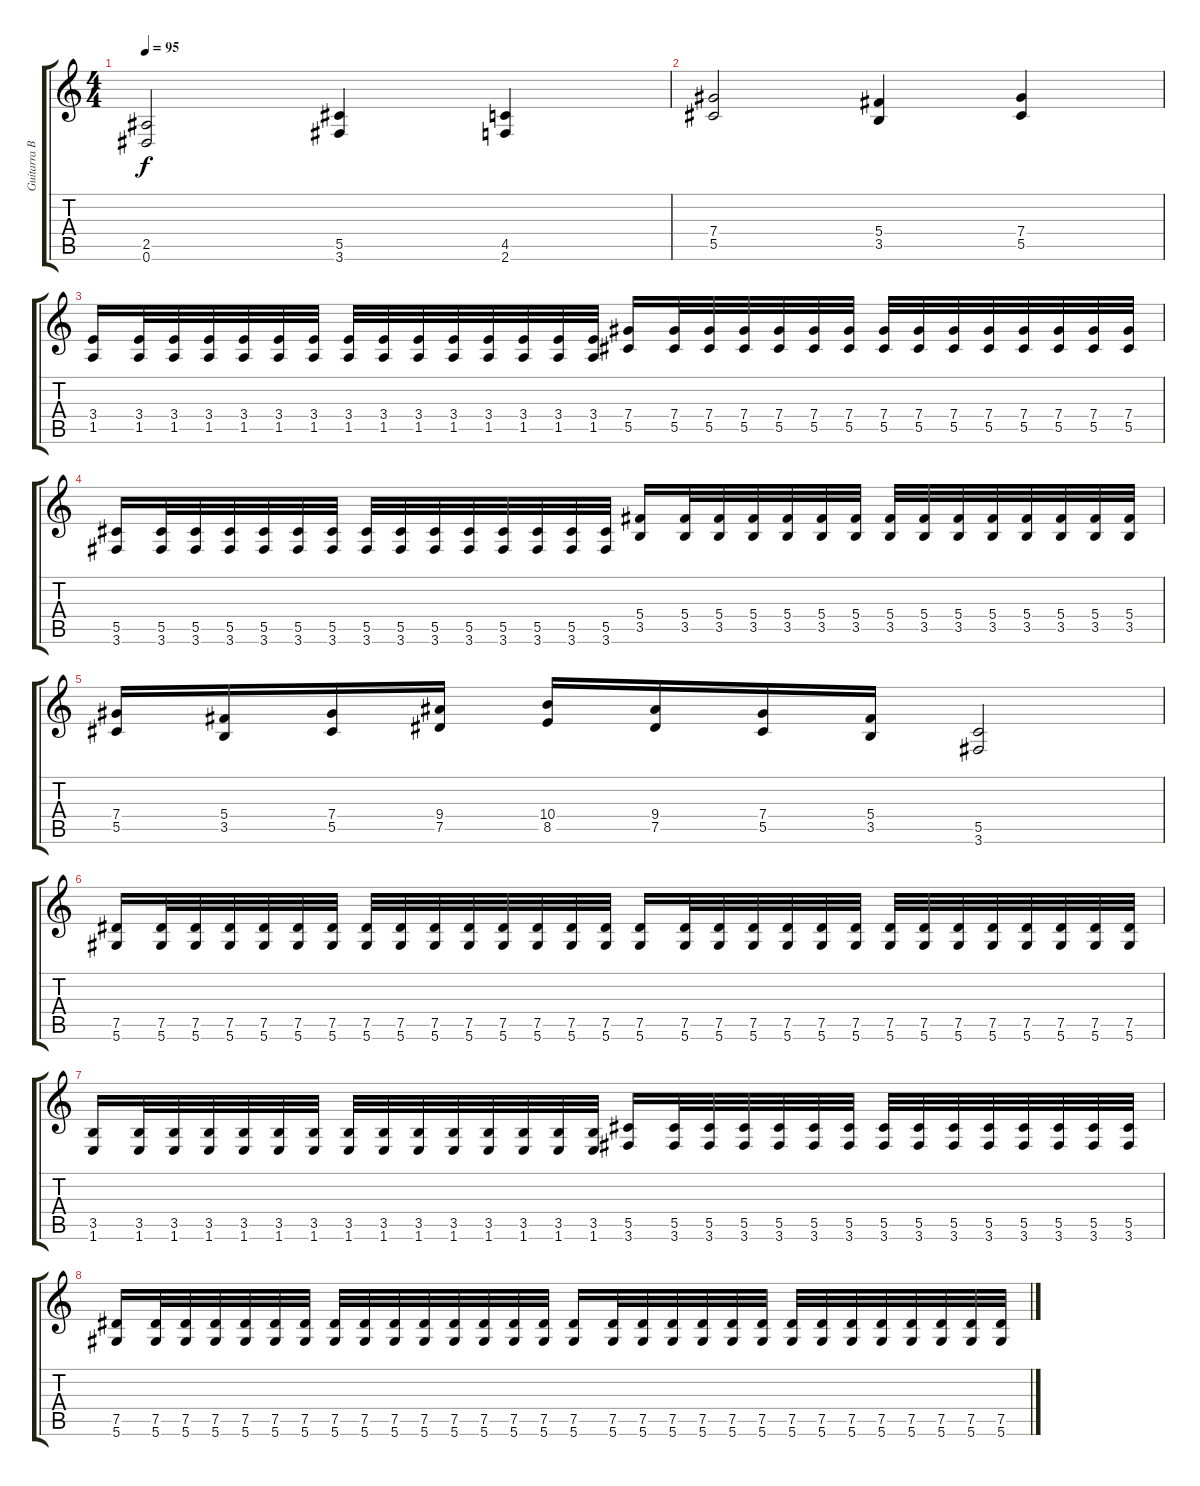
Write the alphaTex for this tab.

\track ("Guitarra Base" "Guitarra B") {instrument overdrivenguitar}
\staff {score tabs}
\tuning (Eb4 Bb3 Gb3 Db3 Ab2 Eb2) {hide}
\ts (4 4)
\tempo 95
\clef g2
\ks c
(2.5 0.6).2{dy f} (5.5 3.6).4 (4.5 2.6).4 |
(7.4 5.5).2 (5.4 3.5).4 (7.4 5.5).4 |
(3.4 1.5).16 (3.4 1.5).32 (3.4 1.5).32 (3.4 1.5).32 (3.4 1.5).32 (3.4 1.5).32 (3.4 1.5).32 (3.4 1.5).32 (3.4 1.5).32 (3.4 1.5).32 (3.4 1.5).32 (3.4 1.5).32 (3.4 1.5).32 (3.4 1.5).32 (3.4 1.5).32 (7.4 5.5).16 (7.4 5.5).32 (7.4 5.5).32 (7.4 5.5).32 (7.4 5.5).32 (7.4 5.5).32 (7.4 5.5).32 (7.4 5.5).32 (7.4 5.5).32 (7.4 5.5).32 (7.4 5.5).32 (7.4 5.5).32 (7.4 5.5).32 (7.4 5.5).32 (7.4 5.5).32 |
(5.5 3.6).16 (5.5 3.6).32 (5.5 3.6).32 (5.5 3.6).32 (5.5 3.6).32 (5.5 3.6).32 (5.5 3.6).32 (5.5 3.6).32 (5.5 3.6).32 (5.5 3.6).32 (5.5 3.6).32 (5.5 3.6).32 (5.5 3.6).32 (5.5 3.6).32 (5.5 3.6).32 (5.4 3.5).16 (5.4 3.5).32 (5.4 3.5).32 (5.4 3.5).32 (5.4 3.5).32 (5.4 3.5).32 (5.4 3.5).32 (5.4 3.5).32 (5.4 3.5).32 (5.4 3.5).32 (5.4 3.5).32 (5.4 3.5).32 (5.4 3.5).32 (5.4 3.5).32 (5.4 3.5).32 |
(7.4 5.5).16 (5.4 3.5).16 (7.4 5.5).16 (9.4 7.5).16 (10.4 8.5).16 (9.4 7.5).16 (7.4 5.5).16 (5.4 3.5).16 (5.5 3.6).2 |
(7.5 5.6).16 (7.5 5.6).32 (7.5 5.6).32 (7.5 5.6).32 (7.5 5.6).32 (7.5 5.6).32 (7.5 5.6).32 (7.5 5.6).32 (7.5 5.6).32 (7.5 5.6).32 (7.5 5.6).32 (7.5 5.6).32 (7.5 5.6).32 (7.5 5.6).32 (7.5 5.6).32 (7.5 5.6).16 (7.5 5.6).32 (7.5 5.6).32 (7.5 5.6).32 (7.5 5.6).32 (7.5 5.6).32 (7.5 5.6).32 (7.5 5.6).32 (7.5 5.6).32 (7.5 5.6).32 (7.5 5.6).32 (7.5 5.6).32 (7.5 5.6).32 (7.5 5.6).32 (7.5 5.6).32 |
(3.5 1.6).16 (3.5 1.6).32 (3.5 1.6).32 (3.5 1.6).32 (3.5 1.6).32 (3.5 1.6).32 (3.5 1.6).32 (3.5 1.6).32 (3.5 1.6).32 (3.5 1.6).32 (3.5 1.6).32 (3.5 1.6).32 (3.5 1.6).32 (3.5 1.6).32 (3.5 1.6).32 (5.5 3.6).16 (5.5 3.6).32 (5.5 3.6).32 (5.5 3.6).32 (5.5 3.6).32 (5.5 3.6).32 (5.5 3.6).32 (5.5 3.6).32 (5.5 3.6).32 (5.5 3.6).32 (5.5 3.6).32 (5.5 3.6).32 (5.5 3.6).32 (5.5 3.6).32 (5.5 3.6).32 |
(7.5 5.6).16 (7.5 5.6).32 (7.5 5.6).32 (7.5 5.6).32 (7.5 5.6).32 (7.5 5.6).32 (7.5 5.6).32 (7.5 5.6).32 (7.5 5.6).32 (7.5 5.6).32 (7.5 5.6).32 (7.5 5.6).32 (7.5 5.6).32 (7.5 5.6).32 (7.5 5.6).32 (7.5 5.6).16 (7.5 5.6).32 (7.5 5.6).32 (7.5 5.6).32 (7.5 5.6).32 (7.5 5.6).32 (7.5 5.6).32 (7.5 5.6).32 (7.5 5.6).32 (7.5 5.6).32 (7.5 5.6).32 (7.5 5.6).32 (7.5 5.6).32 (7.5 5.6).32 (7.5 5.6).32
